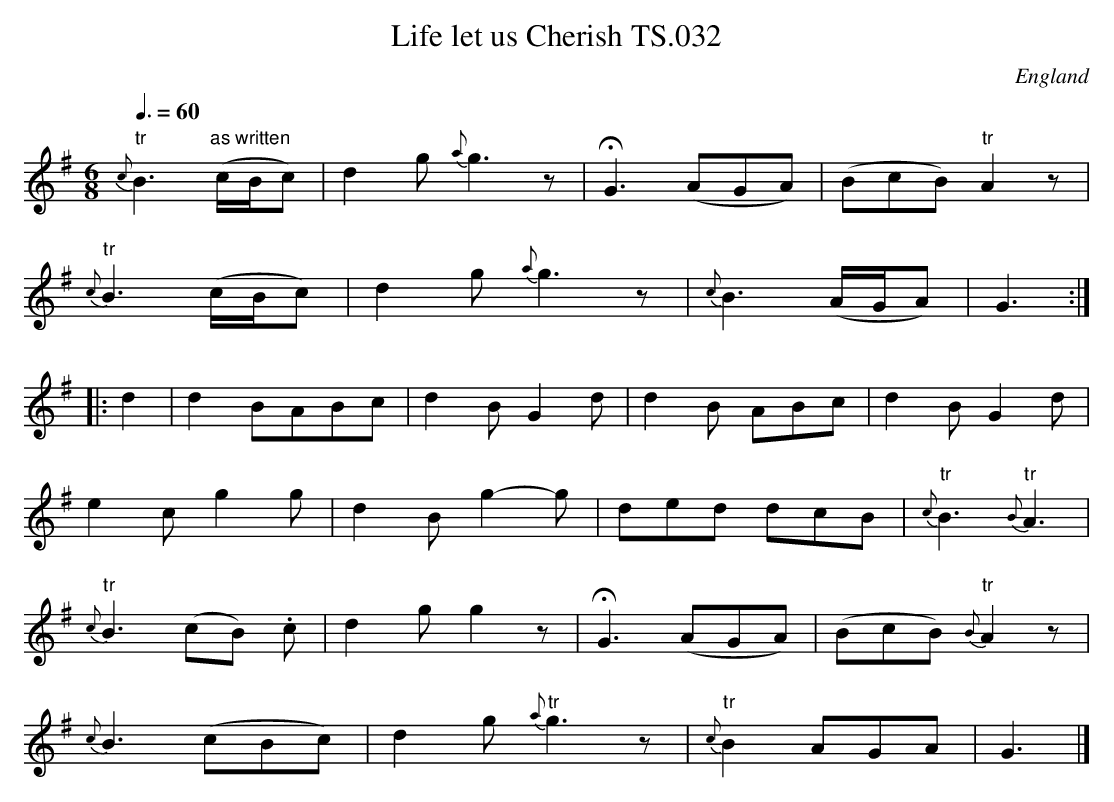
X:1
T:Life let us Cherish TS.032
M:6/8
L:1/8
Q:3/8=60
O:England
K:G major
{c}"tr"B3"as written" (c/B/c)|d2g{a}g3z|HG3(AGA)|(BcB)"tr"A2z|!
{c}"tr"B3 (c/B/c)|d2g{a}g3z|{c}B3(A/G/A)|G3:|!
|:d2|d2BABc|d2BG2d|d2B ABc|d2BG2d|!
e2cg2g|d2Bg2-g|ded dcB|{c}"tr"B3 {B}"tr"A3|!
{c}"tr"B3(cB) .c|d2gg2z|HG3(AGA)|(BcB){B}"tr"A2z|!
{c}B3(cBc)|d2g {a}"tr"g3z|{c}"tr"B2 AGA|G3|]
